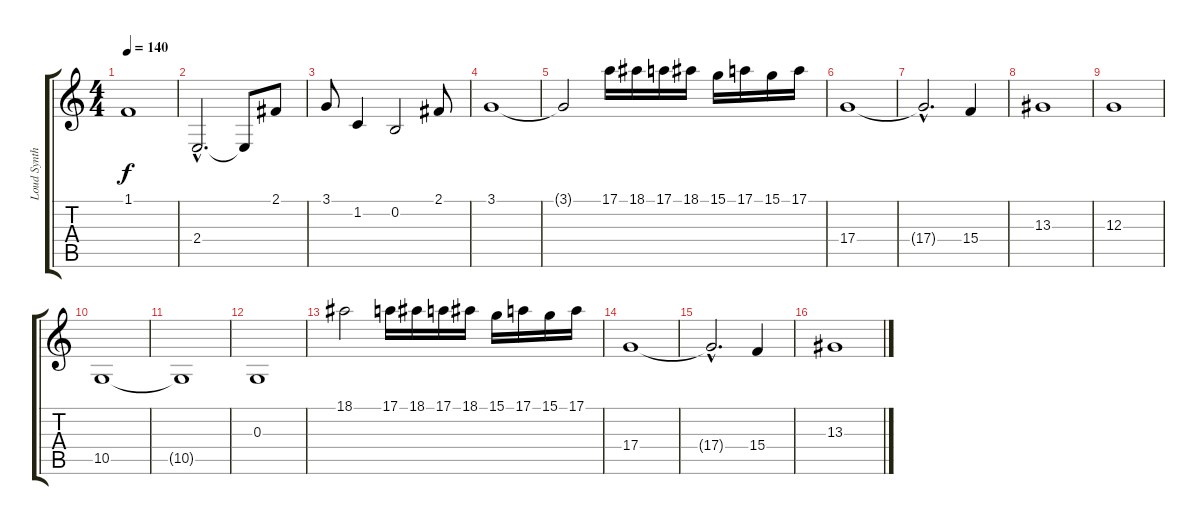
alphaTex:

\track ("Loud Synth " "Loud Synth") {instrument stringensemble1}
\staff {score tabs}
\tuning (E4 B3 G3 D3 A2 E2) {hide}
\ts (4 4)
\tempo 140
\clef g2
\ks c
1.1.1{dy f} |
2.4{hac}.2{d} 2.4{t}.8 2.1.8 |
3.1.8 1.2.4 0.2.2 2.1.8 |
3.1.1 |
3.1{t}.2 17.1.16 18.1.16 17.1.16 18.1.16 15.1.16 17.1.16 15.1.16 17.1.16 |
17.4.1 |
17.4{hac t}.2{d} 15.4.4 |
13.3.1 |
12.3.1 |
10.5.1 |
10.5{t}.1 |
0.3.1 |
18.1.2 17.1.16 18.1.16 17.1.16 18.1.16 15.1.16 17.1.16 15.1.16 17.1.16 |
17.4.1 |
17.4{hac t}.2{d} 15.4.4 |
13.3.1
